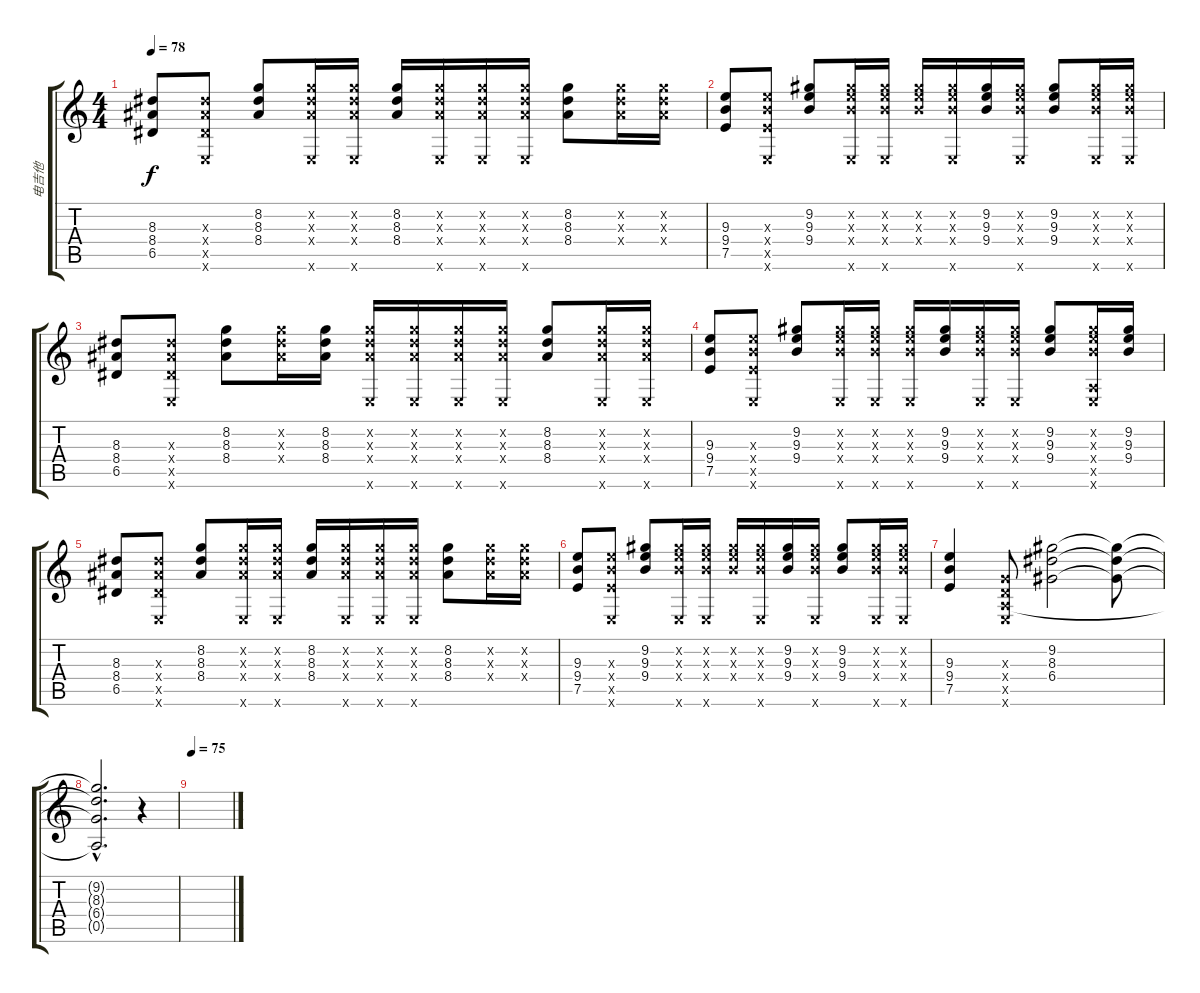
\track ("电吉他" "电吉他") {instrument distortionguitar}
\staff {score tabs}
\tuning (E4 B3 G3 D3 A2 E2) {hide}
\ts (4 4)
\tempo 78
\clef g2
\ks c
(8.3 8.4 6.5).8{dy f} (8.3{x} 8.4{x} 6.5{x} 0.6{x}).8 (8.2 8.3 8.4).8 (8.2{x} 8.3{x} 8.4{x} 0.6{x}).16 (8.2{x} 8.3{x} 8.4{x} 0.6{x}).16 (8.2 8.3 8.4).16 (8.2{x} 8.3{x} 8.4{x} 0.6{x}).16 (8.2{x} 8.3{x} 8.4{x} 0.6{x}).16 (8.2{x} 8.3{x} 8.4{x} 0.6{x}).16 (8.2 8.3 8.4).8 (8.2{x} 8.3{x} 8.4{x}).16 (8.2{x} 8.3{x} 8.4{x}).16 |
(9.3 9.4 7.5).8 (9.3{x} 9.4{x} 7.5{x} 0.6{x}).8 (9.2 9.3 9.4).8 (9.2{x} 9.3{x} 9.4{x} 0.6{x}).16 (9.2{x} 9.3{x} 9.4{x} 0.6{x}).16 (9.2{x} 9.3{x} 9.4{x}).16 (9.2{x} 9.3{x} 9.4{x} 0.6{x}).16 (9.2 9.3 9.4).16 (9.2{x} 9.3{x} 9.4{x} 0.6{x}).16 (9.2 9.3 9.4).8 (9.2{x} 9.3{x} 9.4{x} 0.6{x}).16 (9.2{x} 9.3{x} 9.4{x} 0.6{x}).16 |
(8.3 8.4 6.5).8 (8.3{x} 8.4{x} 6.5{x} 0.6{x}).8 (8.2 8.3 8.4).8 (8.2{x} 8.3{x} 8.4{x}).16 (8.2 8.3 8.4).16 (8.2{x} 8.3{x} 8.4{x} 0.6{x}).16 (8.2{x} 8.3{x} 8.4{x} 0.6{x}).16 (8.2{x} 8.3{x} 8.4{x} 0.6{x}).16 (8.2{x} 8.3{x} 8.4{x} 0.6{x}).16 (8.2 8.3 8.4).8 (8.2{x} 8.3{x} 8.4{x} 0.6{x}).16 (8.2{x} 8.3{x} 8.4{x} 0.6{x}).16 |
(9.3 9.4 7.5).8 (9.3{x} 9.4{x} 7.5{x} 0.6{x}).8 (9.2 9.3 9.4).8 (9.2{x} 9.3{x} 9.4{x} 0.6{x}).16 (9.2{x} 9.3{x} 9.4{x} 0.6{x}).16 (9.2{x} 9.3{x} 9.4{x} 0.6{x}).16 (9.2 9.3 9.4).16 (9.2{x} 9.3{x} 9.4{x} 0.6{x}).16 (9.2{x} 9.3{x} 9.4{x} 0.6{x}).16 (9.2 9.3 9.4).8 (9.2{x} 9.3{x} 9.4{x} 0.5{x} 0.6{x}).16 (9.2 9.3 9.4).16 |
(8.3 8.4 6.5).8 (8.3{x} 8.4{x} 6.5{x} 0.6{x}).8 (8.2 8.3 8.4).8 (8.2{x} 8.3{x} 8.4{x} 0.6{x}).16 (8.2{x} 8.3{x} 8.4{x} 0.6{x}).16 (8.2 8.3 8.4).16 (8.2{x} 8.3{x} 8.4{x} 0.6{x}).16 (8.2{x} 8.3{x} 8.4{x} 0.6{x}).16 (8.2{x} 8.3{x} 8.4{x} 0.6{x}).16 (8.2 8.3 8.4).8 (8.2{x} 8.3{x} 8.4{x}).16 (8.2{x} 8.3{x} 8.4{x}).16 |
(9.3 9.4 7.5).8 (9.3{x} 9.4{x} 7.5{x} 0.6{x}).8 (9.2 9.3 9.4).8 (9.2{x} 9.3{x} 9.4{x} 0.6{x}).16 (9.2{x} 9.3{x} 9.4{x} 0.6{x}).16 (9.2{x} 9.3{x} 9.4{x}).16 (9.2{x} 9.3{x} 9.4{x} 0.6{x}).16 (9.2 9.3 9.4).16 (9.2{x} 9.3{x} 9.4{x} 0.6{x}).16 (9.2 9.3 9.4).8 (9.2{x} 9.3{x} 9.4{x} 0.6{x}).16 (9.2{x} 9.3{x} 9.4{x} 0.6{x}).16 |
(9.3 9.4 7.5).4{volume 5} (0.3{x} 0.4{x} 0.5{x} 0.6{x}).8 (9.2 8.3 6.4).2{volume 5} (9.2{t} 8.3{t} 6.4{t}).8 |
(9.2{hac t} 8.3{hac t} 6.4{hac t} 0.5{hac t}).2{d volume 4} r.4 |
\tempo 75
